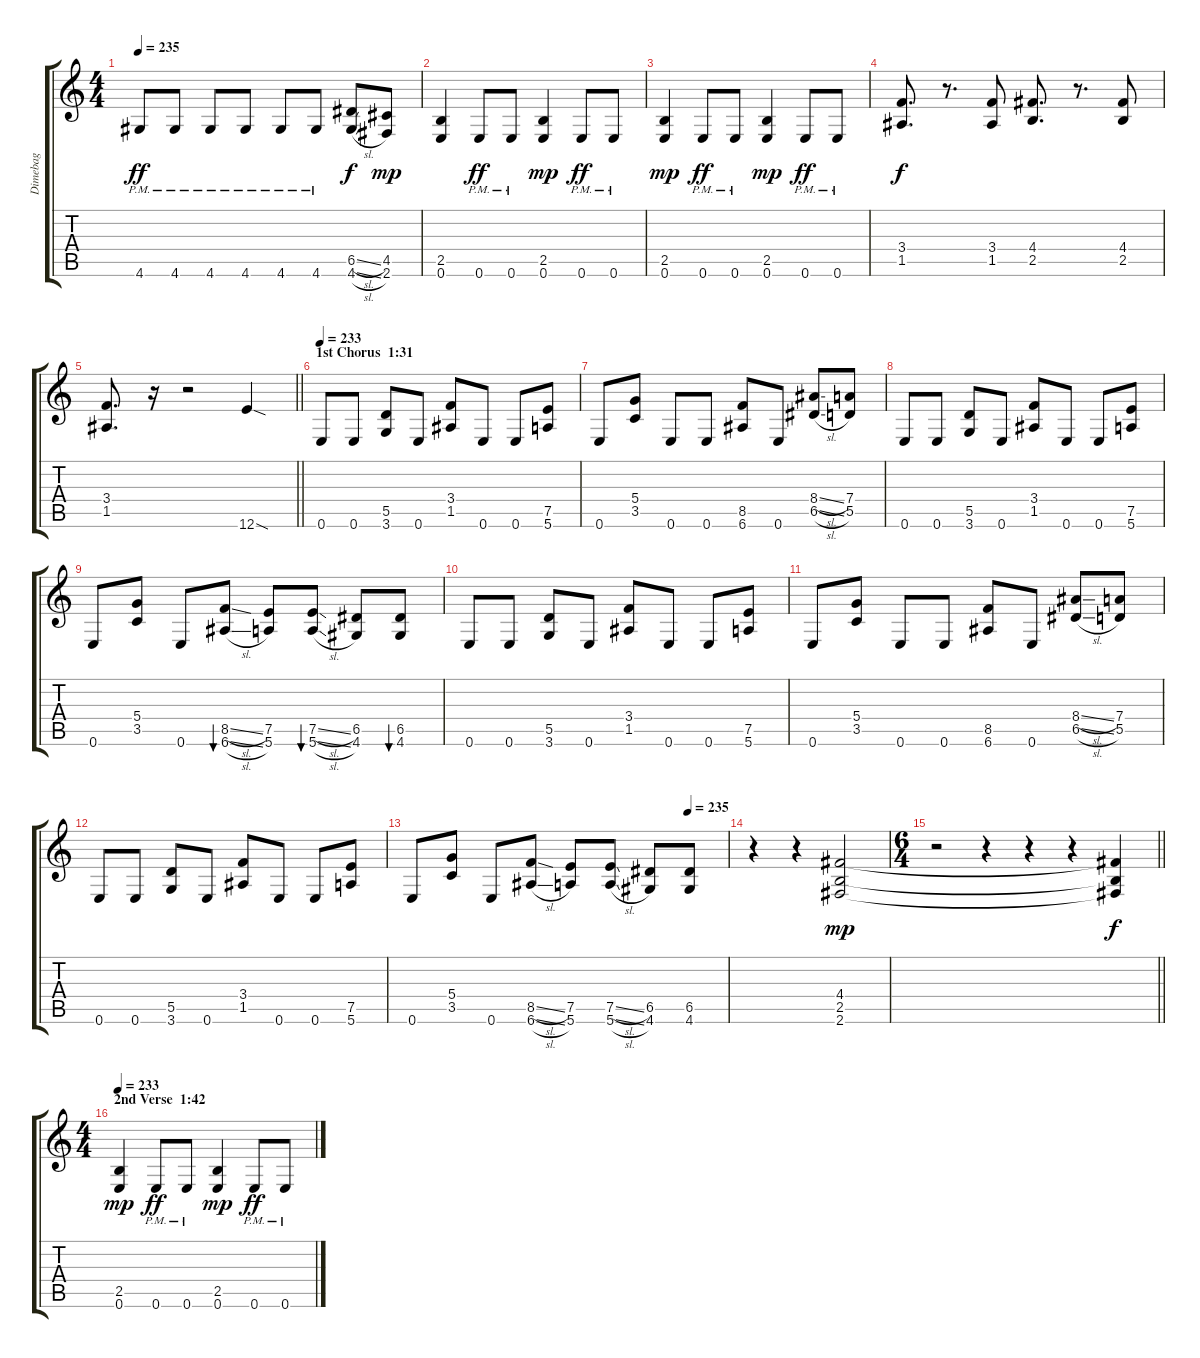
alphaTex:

\track ("Dimebag" "Dimebag") {instrument distortionguitar}
\staff {score tabs}
\tuning (E4 B3 G3 D3 A2 E2) {hide}
\ts (4 4)
\tempo 235
\clef g2
\ks c
4.6{pm}.8{dy ff} 4.6{pm}.8 4.6{pm}.8 4.6{pm}.8 4.6{pm}.8 4.6{pm}.8 (6.5{sl} 4.6{sl}).8{dy f} (4.5 2.6).8{dy mp} |
(2.5 0.6).4 0.6{pm}.8{dy ff} 0.6{pm}.8 (2.5 0.6).4{dy mp} 0.6{pm}.8{dy ff} 0.6{pm}.8 |
(2.5 0.6).4{dy mp} 0.6{pm}.8{dy ff} 0.6{pm}.8 (2.5 0.6).4{dy mp} 0.6{pm}.8{dy ff} 0.6{pm}.8 |
(3.4 1.5).8{d dy f} r.8{d} (3.4 1.5).8 (4.4 2.5).8{d} r.8{d} (4.4 2.5).8 |
\barLineRight lightlight
(3.4 1.5).8{d} r.16 r.2 12.6{sod}.4 |
\section ("" "1st Chorus  1:31")
\tempo 233
0.6.8{volume 14} 0.6.8 (5.5 3.6).8 0.6.8 (3.4 1.5).8 0.6.8 0.6.8 (7.5 5.6).8 |
0.6.8 (5.4 3.5).8 0.6.8 0.6.8 (8.5 6.6).8 0.6.8 (8.4{sl} 6.5{sl}).8 (7.4 5.5).8 |
0.6.8 0.6.8 (5.5 3.6).8 0.6.8 (3.4 1.5).8 0.6.8 0.6.8 (7.5 5.6).8 |
0.6.8 (5.4 3.5).8 0.6.8 (8.5{sl} 6.6{sl}).8{bu 60} (7.5 5.6).8 (7.5{sl} 5.6{sl}).8{bu 60} (6.5 4.6).8 (6.5 4.6).8{bu 60} |
0.6.8 0.6.8 (5.5 3.6).8 0.6.8 (3.4 1.5).8 0.6.8 0.6.8 (7.5 5.6).8 |
0.6.8 (5.4 3.5).8 0.6.8 0.6.8 (8.5 6.6).8 0.6.8 (8.4{sl} 6.5{sl}).8 (7.4 5.5).8 |
0.6.8 0.6.8 (5.5 3.6).8 0.6.8 (3.4 1.5).8 0.6.8 0.6.8 (7.5 5.6).8 |
\tempo (235 0.875)
0.6.8 (5.4 3.5).8 0.6.8 (8.5{sl} 6.6{sl}).8 (7.5 5.6).8 (7.5{sl} 5.6{sl}).8 (6.5 4.6).8 (6.5 4.6).8 |
r.4 r.4 (4.4 2.5 2.6).2{dy mp} |
\ts (6 4)
\barLineRight lightlight
r.2 r.4 r.4 r.4 (4.4{t} 2.5{t} 2.6{t}).4{dy f} |
\ts (4 4)
\section ("" "2nd Verse  1:42")
\tempo 233
(2.5 0.6).4{dy mp volume 14} 0.6{pm}.8{dy ff} 0.6{pm}.8 (2.5 0.6).4{dy mp} 0.6{pm}.8{dy ff} 0.6{pm}.8
